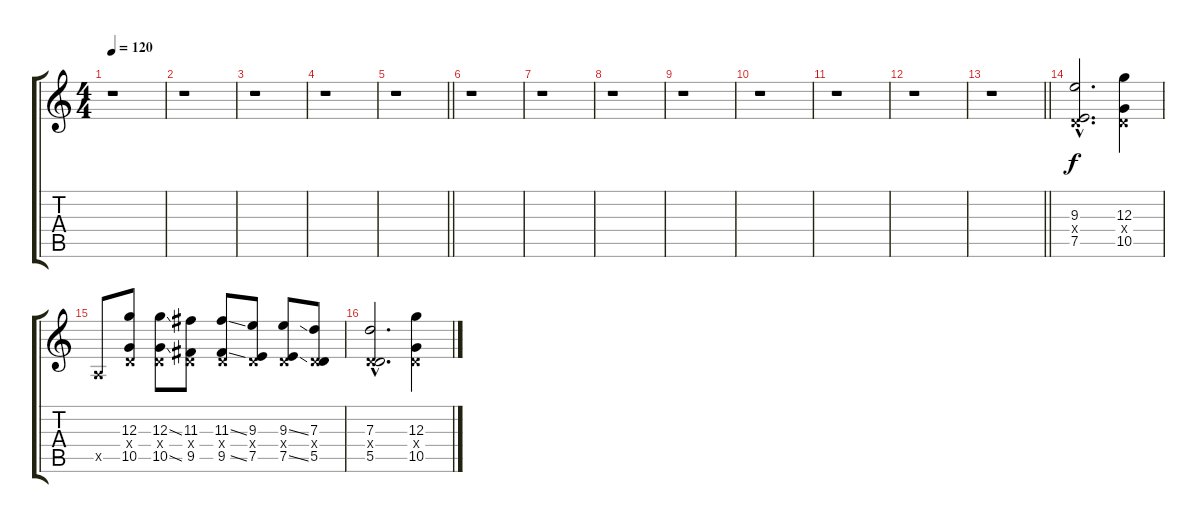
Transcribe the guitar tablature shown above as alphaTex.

\track "" {instrument distortionguitar}
\staff {score tabs}
\tuning (E4 B3 G3 D3 A2 E2) {hide}
\ts (4 4)
\tempo 120
\clef g2
\ks c
r.1{dy f} |
r.1 |
r.1 |
r.1 |
\barLineRight lightlight
r.1 |
r.1 |
r.1 |
r.1 |
r.1 |
r.1 |
r.1 |
r.1 |
\barLineRight lightlight
r.1 |
(9.3{hac} 0.4{hac x} 7.5{hac}).2{d} (12.3 0.4{x} 10.5).4 |
0.5{x}.8 (12.3 0.4{x} 10.5).8 (12.3{ss} 0.4{x} 10.5{ss}).8 (11.3 0.4{x} 9.5).8 (11.3{ss} 0.4{x} 9.5{ss}).8 (9.3 0.4{x} 7.5).8 (9.3{ss} 0.4{x} 7.5{ss}).8 (7.3 0.4{x} 5.5).8 |
(7.3{hac} 0.4{hac x} 5.5{hac}).2{d} (12.3 0.4{x} 10.5).4
